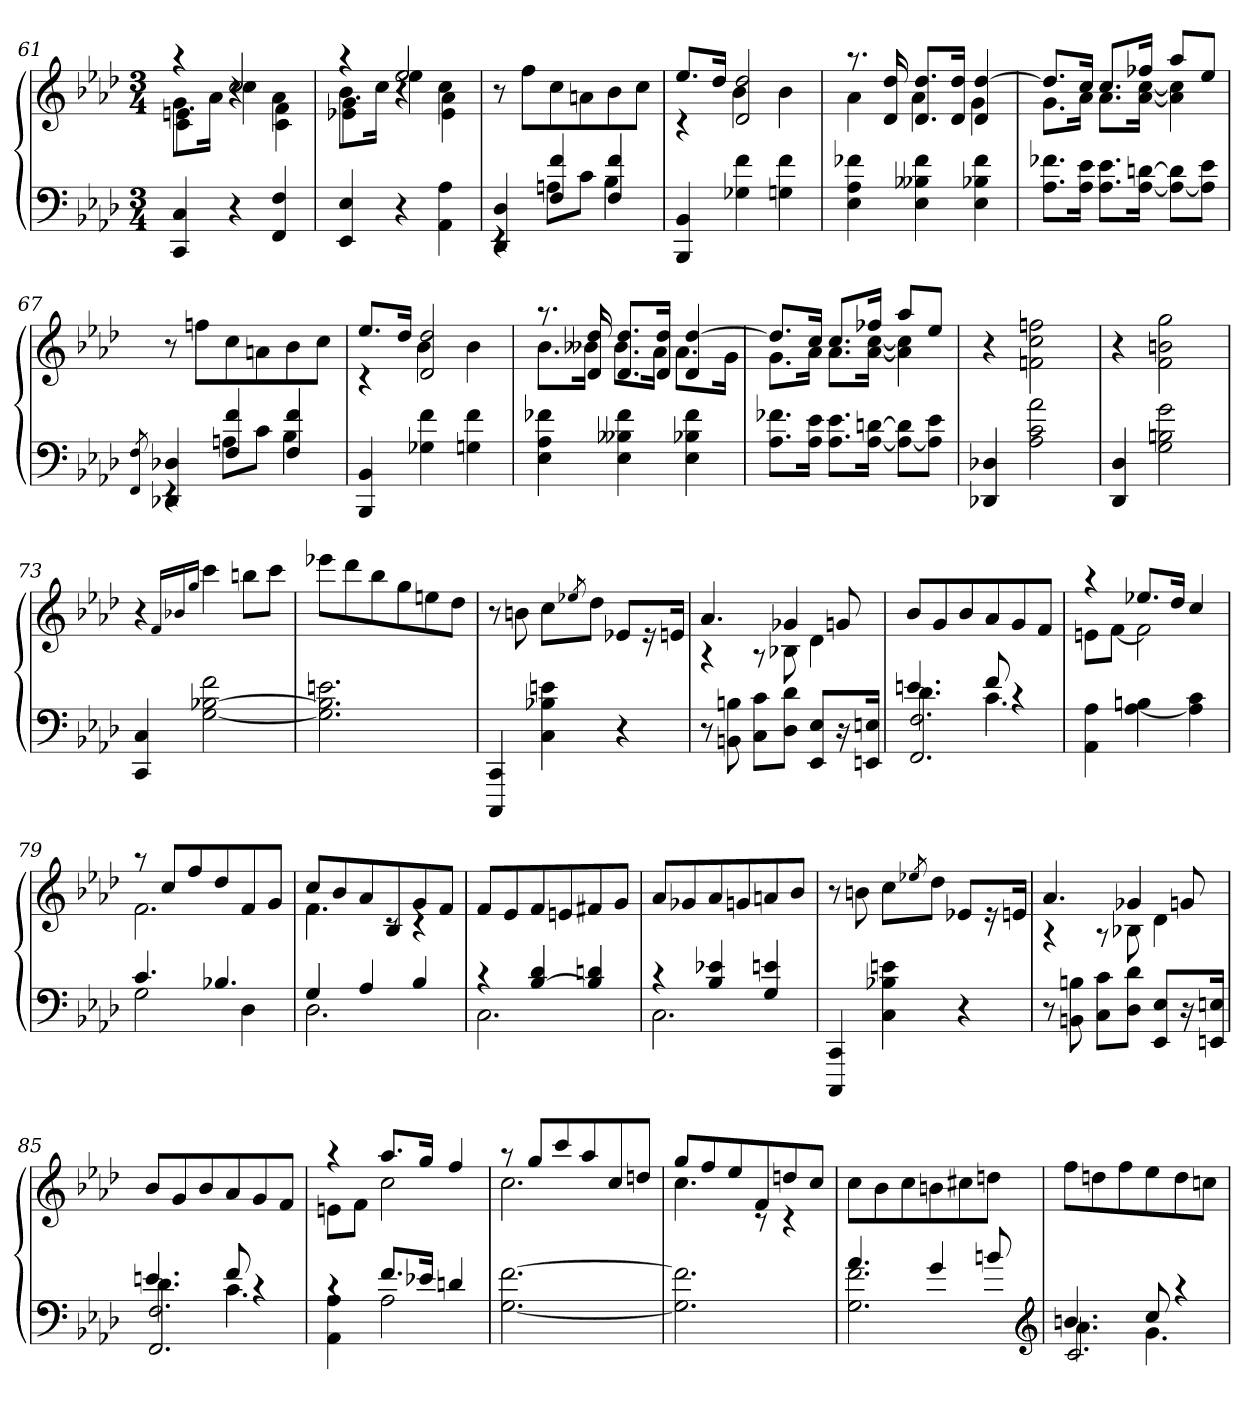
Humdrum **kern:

**kern	**kern
*part1	*part1
*staff2	*staff1
*clefF4	*clefG2
*k[b-e-a-d-]	*k[b-e-a-d-]
*f:	*f:
*M3/4	*M3/4
=61	=61
*	*^
*	*	*^
4CC 4C	4raa	8.gL	4c\ 4en\
.	.	16a-Jk	.
4r	2cc	4cc	4r
4FF 4F	.	4a-	4c\ 4f\
=62	=62	=62	=62
4EE- 4E-	4raa	8.b-L	4e-X\ 4g\
.	.	16ccJk	.
4r	2ee-	4ee-	4r
4AA- 4A-	.	4cc	4e-\ 4a-\
*	*v	*v	*v
=63	=63
*^	*
4DD- 4D-	4rEE	8r
.	.	8ffL
4F 4f	8AnL	8cc
.	8cJ	8an
4F 4f	4B-	8b-
.	.	8ccJ
*v	*v	*
=64	=64
*	*^
4BBB- 4BB-	8.ee-L	4rc
.	16dd-Jk	.
4G-X 4f	2d- 2dd-	4b-
4Gn 4f	.	4b-
=65	=65	=65
4E- 4A- 4f-X	8.raa	4a-
.	16d- 16dd-	.
4E- 4B--X 4f-	8.d- 8.dd-L	4a-
.	16d- 16dd-Jk	.
4E- 4B-X 4f-	4d- [4dd-	4g
=66	=66	=66
8.A- 8.f-XL	8.dd-L]	8.gL
16A- 16e-Jk	16ccJk	16a-Jk
8.A- 8.e-L	8.ccL	8.a-L
[16A- [16dnJk	16ff-XJk	[16a- [16ccJk
8A-_ 8d]L	8aa-L	4a-] 4cc]
8A-] 8e-J	8ee-J	.
*	*v	*v
=67	=67
8qFF/ 8qF/	.
*^	*
4DD-X 4D-X	4rEE	8r
.	.	8ffnL
4F 4f	8AnL	8cc
.	8cJ	8an
4F 4f	4B-	8b-
.	.	8ccJ
*v	*v	*
=68	=68
*	*^
4BBB- 4BB-	8.ee-L	4rc
.	16dd-Jk	.
4G-X 4f	2d- 2dd-	4b-
4Gn 4f	.	4b-
=69	=69	=69
4E- 4A- 4f-X	8.raa	8.b-L
.	16d- 16dd-	16b--XJk
4E- 4B--X 4f-	8.d- 8.dd-L	8.b--L
.	16d- 16dd-Jk	16a-Jk
4E- 4B-X 4f-	4d- [4dd-	8.a-L
.	.	16gJk
=70	=70	=70
8.A- 8.f-XL	8.dd-L]	8.gL
16A- 16e-Jk	16ccJk	16a-Jk
8.A- 8.e-L	8.ccL	8.a-L
[16A- [16dnJk	16ff-XJk	[16a- [16ccJk
8A-_ 8d]L	8aa-L	4a-] 4cc]
8A-] 8e-J	8ee-J	.
*	*v	*v
=71	=71
4DD-X 4D-X	4r
2A- 2c 2a-	2fn 2cc 2ffn
=72	=72
4DD- 4D-	4r
2G 2Bn 2g	2f 2bn 2gg
=73	=73
4CC 4C	4r
.	16qqf/LL
.	16qqb-X/
.	16qqgg/JJ
[2G [2B-X 2f	4ccc
.	8bbnL
.	8cccJ
=74	=74
2.G] 2.B-] 2.en	8eee-XL
.	8ddd-
.	8bb-
.	8gg
.	8een
.	8dd-J
=75	=75
4CCC 4CC	8r
.	8bn
4C 4B-X 4en	8ccL
.	8qee-X/
.	8dd-J
4r	8e-XL
.	16r
.	16enJk
=76	=76
*	*^
8r	4.a-	4r
8BBn 8Bn	.	.
8C 8cL	.	8r
8D- 8d-J	4g-X	8B-X\
8EE- 8E-L	.	4d-\
16r	8gn	.
16EEn 16EnJk	.	.
*	*v	*v
=77	=77
*^	*
*	*^	*
4.en	4.d-	2.FF/ 2.F/	8b-L
.	.	.	8g
.	.	.	8b-
8f	4.c	.	8a-
4rc	.	.	8g
.	.	.	8fJ
*v	*v	*v	*
=78	=78
*	*^
4AA- 4A-	4raa	8enL
.	.	[8fJ
[4A- 4Bn	8.ee-XL	2f]
.	16dd-Jk	.
4A-] 4c	4cc	.
=79	=79	=79
*^	*	*
4.c	2G	8raa	2.f
.	.	8ccL	.
.	.	8ff	.
4.B-X	.	8dd-	.
.	4D-	8f	.
.	.	8gJ	.
=80	=80	=80	=80
4G	2.D-	8ccL	4.f
.	.	8b-	.
4A-	.	8a-	.
.	.	8B-	8rc
4B-	.	8g	4rc
.	.	8fJ	.
*	*	*v	*v
=81	=81	=81
4rc	2.C	8fL
.	.	8e-
[4B- 4d-	.	8f
.	.	8en
4B-] 4dn	.	8f#X
.	.	8gJ
=82	=82	=82
4rc	2.C	8a-L
.	.	8g-X
4B- 4e-X	.	8a-
.	.	8gn
4G 4en	.	8an
.	.	8b-J
*v	*v	*
=83	=83
4CCC 4CC	8r
.	8bn
4C 4B-X 4en	8ccL
.	8qee-X/
.	8dd-J
4r	8e-XL
.	16r
.	16enJk
=84	=84
*	*^
8r	4.a-	4r
8BBn 8Bn	.	.
8C 8cL	.	8r
8D- 8d-J	4g-X	8B-X\
8EE- 8E-L	.	4d-\
16r	8gn	.
16EEn 16EnJk	.	.
*	*v	*v
=85	=85
*^	*
*	*^	*
4.en	4.d-	2.FF/ 2.F/	8b-L
.	.	.	8g
.	.	.	8b-
8f	4.c	.	8a-
4rc	.	.	8g
.	.	.	8fJ
*	*v	*v	*
=86	=86	=86
*	*	*^
4rc	4AA- 4A-	4raa	8enL
.	.	.	8fJ
8.fL	2A-	8.aa-L	2cc
16e-XJk	.	16ggJk	.
4dn	.	4ff	.
*v	*v	*	*
=87	=87	=87
[2.G [2.f	8raa	2.cc
.	8ggL	.
.	8ccc	.
.	8aa-	.
.	8cc	.
.	8ddnJ	.
=88	=88	=88
2.G] 2.f]	8ggL	4.cc
.	8ff	.
.	8ee-	.
.	8f	8rc
.	8ddn	4rc
.	8ccJ	.
*	*v	*v
=89	=89
*^	*
4.a-	2.G 2.f	8ccL
.	.	8b-
.	.	8cc
4g	.	8bn
.	.	8cc#X
8bn	.	8ddnJ
*v	*v	*
*clefG2	*
=90	=90
*^	*
*	*^	*
4.bn	4.a-	2.c/	8ffL
.	.	.	8ddn
.	.	.	8ff
8cc	4.g	.	8ee-
4raa	.	.	8dd
.	.	.	8ccnJ
*v	*v	*v	*
=	=
*-	*-
